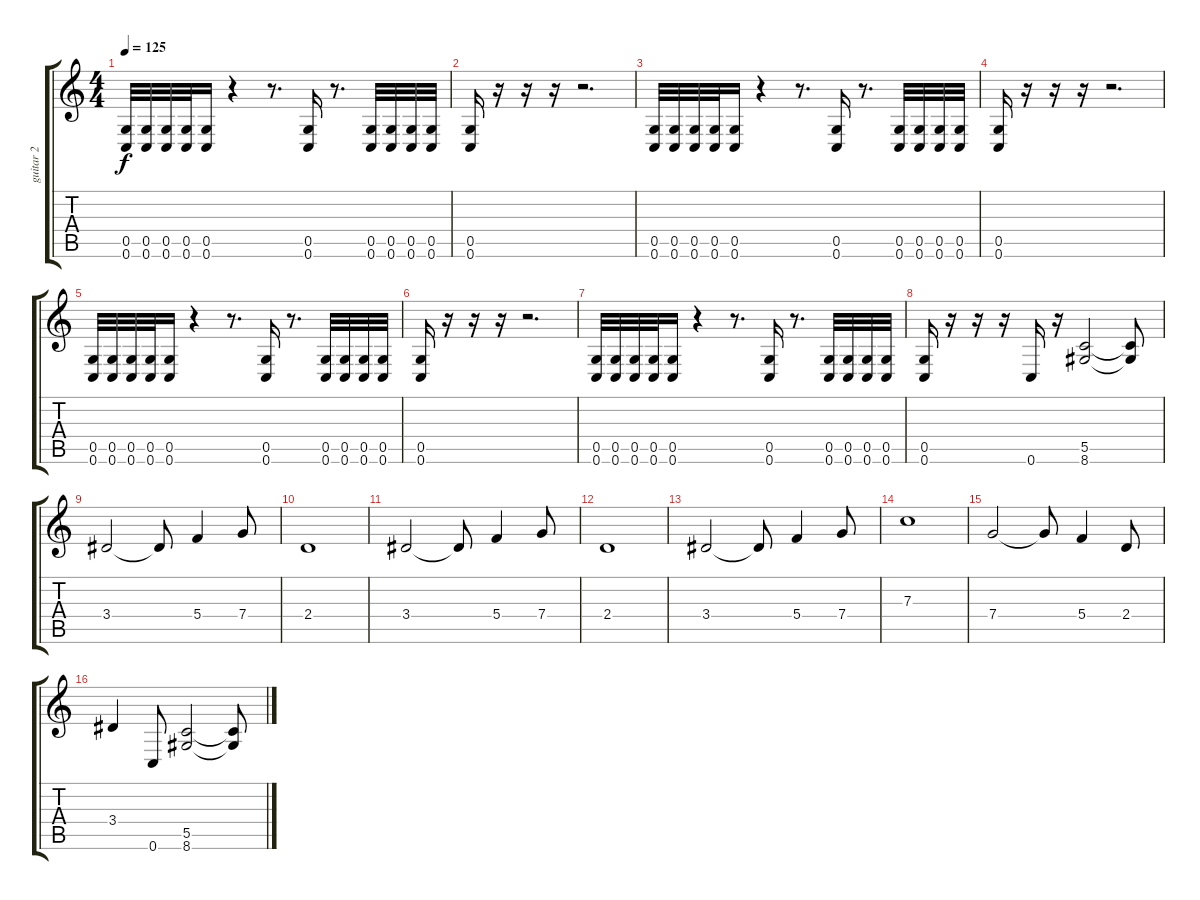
\track ("guitar 2" "guitar 2") {instrument overdrivenguitar}
\staff {score tabs}
\tuning (D4 A3 F3 C3 G2 C2) {hide}
\ts (4 4)
\tempo 125
\clef g2
\ks c
(0.5 0.6).32{dy f instrument overdrivenguitar} (0.5 0.6).32 (0.5 0.6).32 (0.5 0.6).32 (0.5 0.6).16 r.4 r.8{d} (0.5 0.6).16 r.8{d} (0.5 0.6).32 (0.5 0.6).32 (0.5 0.6).32 (0.5 0.6).32 |
(0.5 0.6).16 r.16 r.16 r.16 r.2{d} |
(0.5 0.6).32 (0.5 0.6).32 (0.5 0.6).32 (0.5 0.6).32 (0.5 0.6).16 r.4 r.8{d} (0.5 0.6).16 r.8{d} (0.5 0.6).32 (0.5 0.6).32 (0.5 0.6).32 (0.5 0.6).32 |
(0.5 0.6).16 r.16 r.16 r.16 r.2{d} |
(0.5 0.6).32 (0.5 0.6).32 (0.5 0.6).32 (0.5 0.6).32 (0.5 0.6).16 r.4 r.8{d} (0.5 0.6).16 r.8{d} (0.5 0.6).32 (0.5 0.6).32 (0.5 0.6).32 (0.5 0.6).32 |
(0.5 0.6).16 r.16 r.16 r.16 r.2{d} |
(0.5 0.6).32 (0.5 0.6).32 (0.5 0.6).32 (0.5 0.6).32 (0.5 0.6).16 r.4 r.8{d} (0.5 0.6).16 r.8{d} (0.5 0.6).32 (0.5 0.6).32 (0.5 0.6).32 (0.5 0.6).32 |
(0.5 0.6).16 r.16 r.16 r.16 0.6.16 r.16 (5.5 8.6).2 (5.5{t} 8.6{t}).8 |
3.4.2 3.4{t}.8 5.4.4 7.4.8 |
2.4.1 |
3.4.2 3.4{t}.8 5.4.4 7.4.8 |
2.4.1 |
3.4.2 3.4{t}.8 5.4.4 7.4.8 |
7.3.1 |
7.4.2 7.4{t}.8 5.4.4 2.4.8 |
3.4.4 0.6.8 (5.5 8.6).2 (5.5{t} 8.6{t}).8
